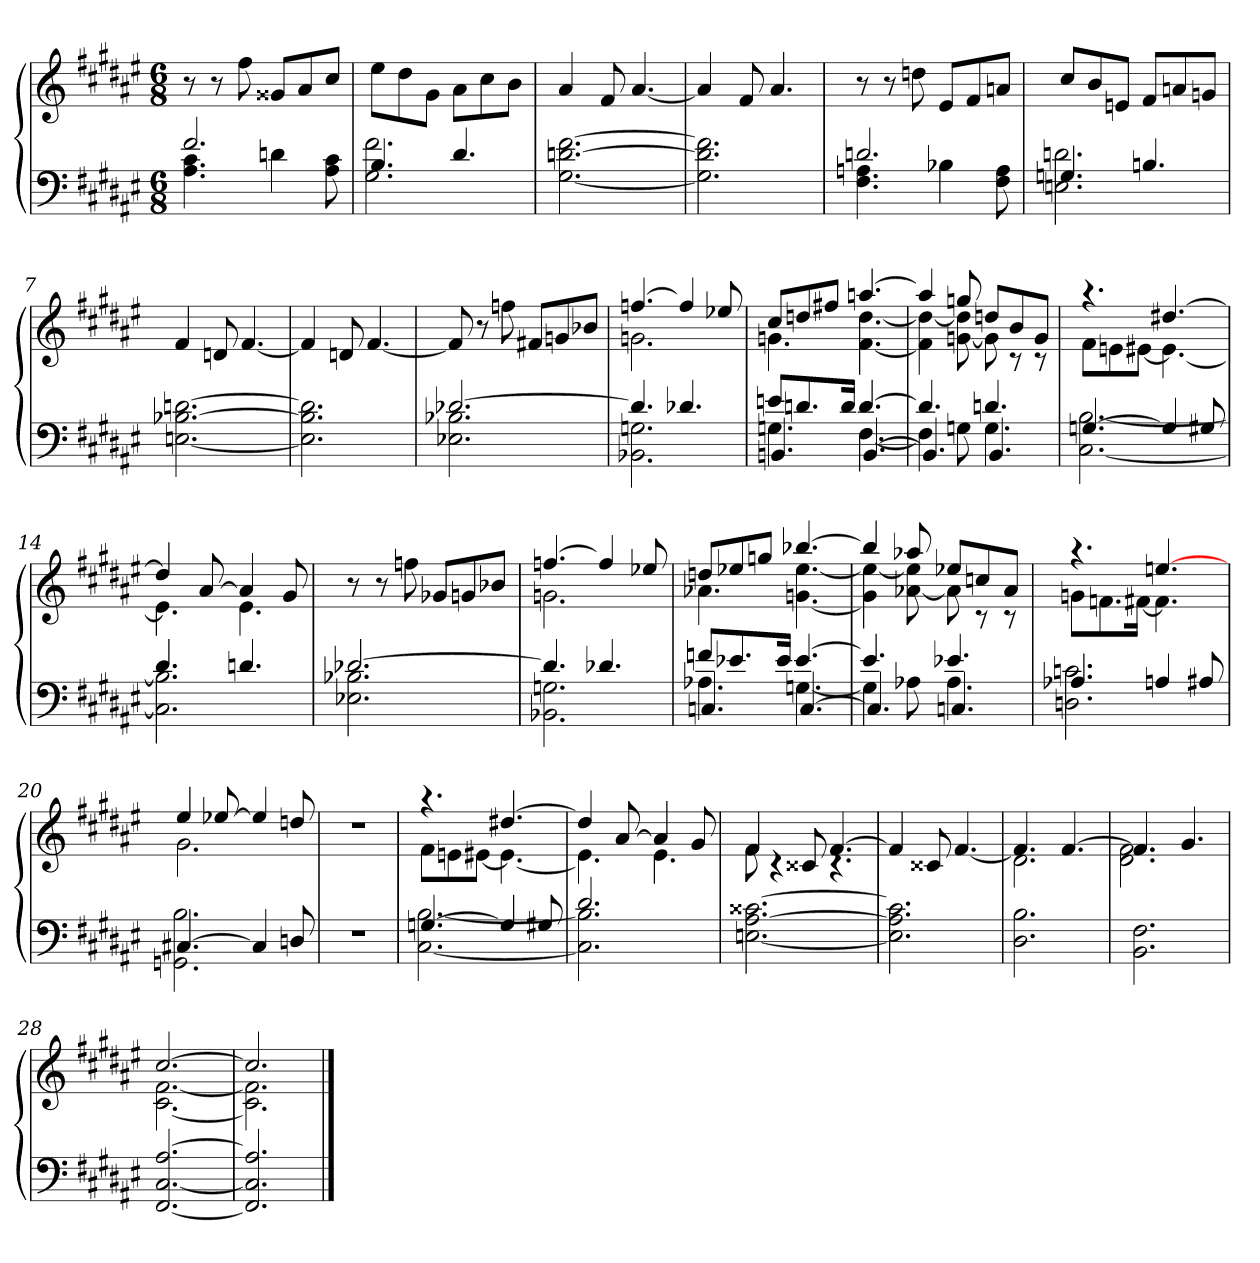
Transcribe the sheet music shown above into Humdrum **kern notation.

**kern	**kern
*part1	*part1
*staff2	*staff1
*clefF4	*clefG2
*k[f#c#g#d#a#e#]	*k[f#c#g#d#a#e#]
*F#:	*F#:
*M6/8	*M6/8
=1	=1
*^	*
2.f#	4.A# 4.c#	8r
.	.	8r
.	.	8ff#
.	4dn	8g##XL
.	.	8a#
.	8A# 8c#	8cc#J
=2	=2	=2
4.B	2.G# 2.f#	8ee#L
.	.	8dd#
.	.	8g#J
4.d#	.	8a#L
.	.	8cc#
.	.	8bJ
*v	*v	*
=3	=3
[2.G# [2.dn [2.f#	4a#
.	8f#
.	[4.a#
=4	=4
2.G#] 2.d] 2.f#]	4a#]
.	8f#
.	4.a#
=5	=5
*^	*
2.dn	4.F# 4.An	8r
.	.	8r
.	.	8ddn
.	4B-X	8e#L
.	.	8f#
.	8F# 8A	8anJ
=6	=6	=6
4.Gn	2.En 2.dn	8cc#L
.	.	8b
.	.	8enJ
4.Bn	.	8f#L
.	.	8an
.	.	8gnJ
*v	*v	*
=7	=7
[2.En [2.B-X [2.dn	4f#
.	8dn
.	[4.f#
=8	=8
2.E] 2.B-] 2.d]	4f#]
.	8dn
.	[4.f#
=9	=9
*^	*
[2.d-X	2.E-X 2.B-X	8f#]
.	.	8r
.	.	8ffn
.	.	8f#XL
.	.	8gn
.	.	8b-XJ
=10	=10	=10
*	*	*^
4.d-]	2.BB-X 2.Gn	[4.ffn	2.gn
4.d-X	.	4ff]	.
.	.	8ee-X	.
=11	=11	=11	=11
*	*^	*	*
8enL	4.Gn	4.BBn/	8cc#L	4.gn
8.dn	.	.	8ddn	.
.	.	.	8ff#XJ	.
16dJk	.	.	.	.
[4.d	[4.F#	[4.BB/	[4.aan	[4.f# [4.dd
=12	=12	=12	=12	=12
4.d]	4F#]	4.BB/]	4aa]	4f#] 4dd_
.	8Gn	.	8ggn	[8gn 8dd]
4.dn	4.G	4.BB/	8ddnL	8g]
.	.	.	8b	8rc
.	.	.	8gJ	8rc
*	*v	*v	*	*
=13	=13	=13	=13
[4.Gn	[2.C# [2.B	4.raa	8f#L
.	.	.	8en
.	.	.	[8e#XJ
4G]	.	[4.dd#X	4.e#_
8G#X	.	.	.
=14	=14	=14	=14
4.d#	2.C#] 2.B]	4dd#]	4.e#]
.	.	[8a#	.
4.dn	.	4a#]	4.e#
.	.	8g#	.
*	*	*v	*v
=15	=15	=15
[2.d-X	2.E-X 2.B-X	8r
.	.	8r
.	.	8ffn
.	.	8g-XL
.	.	8gn
.	.	8b-XJ
=16	=16	=16
*	*	*^
4.d-]	2.BB-X 2.Gn	[4.ffn	2.gn
4.d-X	.	4ff]	.
.	.	8ee-X	.
=17	=17	=17	=17
*	*^	*	*
8fnL	4.A-X	4.Cn/	8ddnL	4.a-X
8.e-X	.	.	8ee-X	.
.	.	.	8ggnJ	.
16e-Jk	.	.	.	.
[4.e-	[4.Gn	[4.C/	[4.bb-X	[4.gn [4.ee-
=18	=18	=18	=18	=18
4.e-]	4G]	4.C/]	4bb-]	4g] 4ee-_
.	8A-X	.	8aa-X	[8a-X 8ee-]
4.e-X	4.A-	4.Cn/	8ee-XL	8a-]
.	.	.	8ccn	8rc
.	.	.	8a-J	8rc
*	*v	*v	*	*
=19	=19	=19	=19
4.A-X	2.Dn 2.cn	4.raa	8gnL
.	.	.	8.fn
.	.	.	[16f#XJk
4An	.	[4.een	4.f#]
8A#X	.	.	.
=20	=20	=20	=20
[4.C#X	2.GGn 2.B	4ee#	2.g#
.	.	[8ee-X	.
4C#]	.	4ee-]	.
8Dn	.	8ddn	.
*v	*v	*	*
*	*v	*v
=21	=21
2.r	2.r
=22	=22
*^	*^
[4.Gn	[2.C# [2.B	4.raa	8f#L
.	.	.	8en
.	.	.	[8e#XJ
4G]	.	[4.dd#X	4.e#_
8G#X	.	.	.
=23	=23	=23	=23
2.d#	2.C#] 2.B]	4dd#]	4.e#]
.	.	[8a#	.
.	.	4a#]	4.e#
.	.	8g#	.
*v	*v	*	*
=24	=24	=24
[2.En [2.A# [2.c##X	4f#	8f#
.	.	4rc
.	8c##X	.
.	[4.f#	4.rc
*	*v	*v
=25	=25
2.E] 2.A#] 2.c##]	4f#]
.	8c##X
.	[4.f#
=26	=26
*	*^
2.D# 2.B	4.f#]	2.d#
.	[4.f#	.
=27	=27	=27
2.BB 2.F#	4.f#]	2.d# 2.f#
.	4.g#	.
=28	=28	=28
[2.FF# [2.C# [2.A#	[2.cc#	[2.c# [2.f#
=29	=29	=29
2.FF#] 2.C#] 2.A#]	2.cc#]	2.c#] 2.f#]
*	*v	*v
==	==
*-	*-
